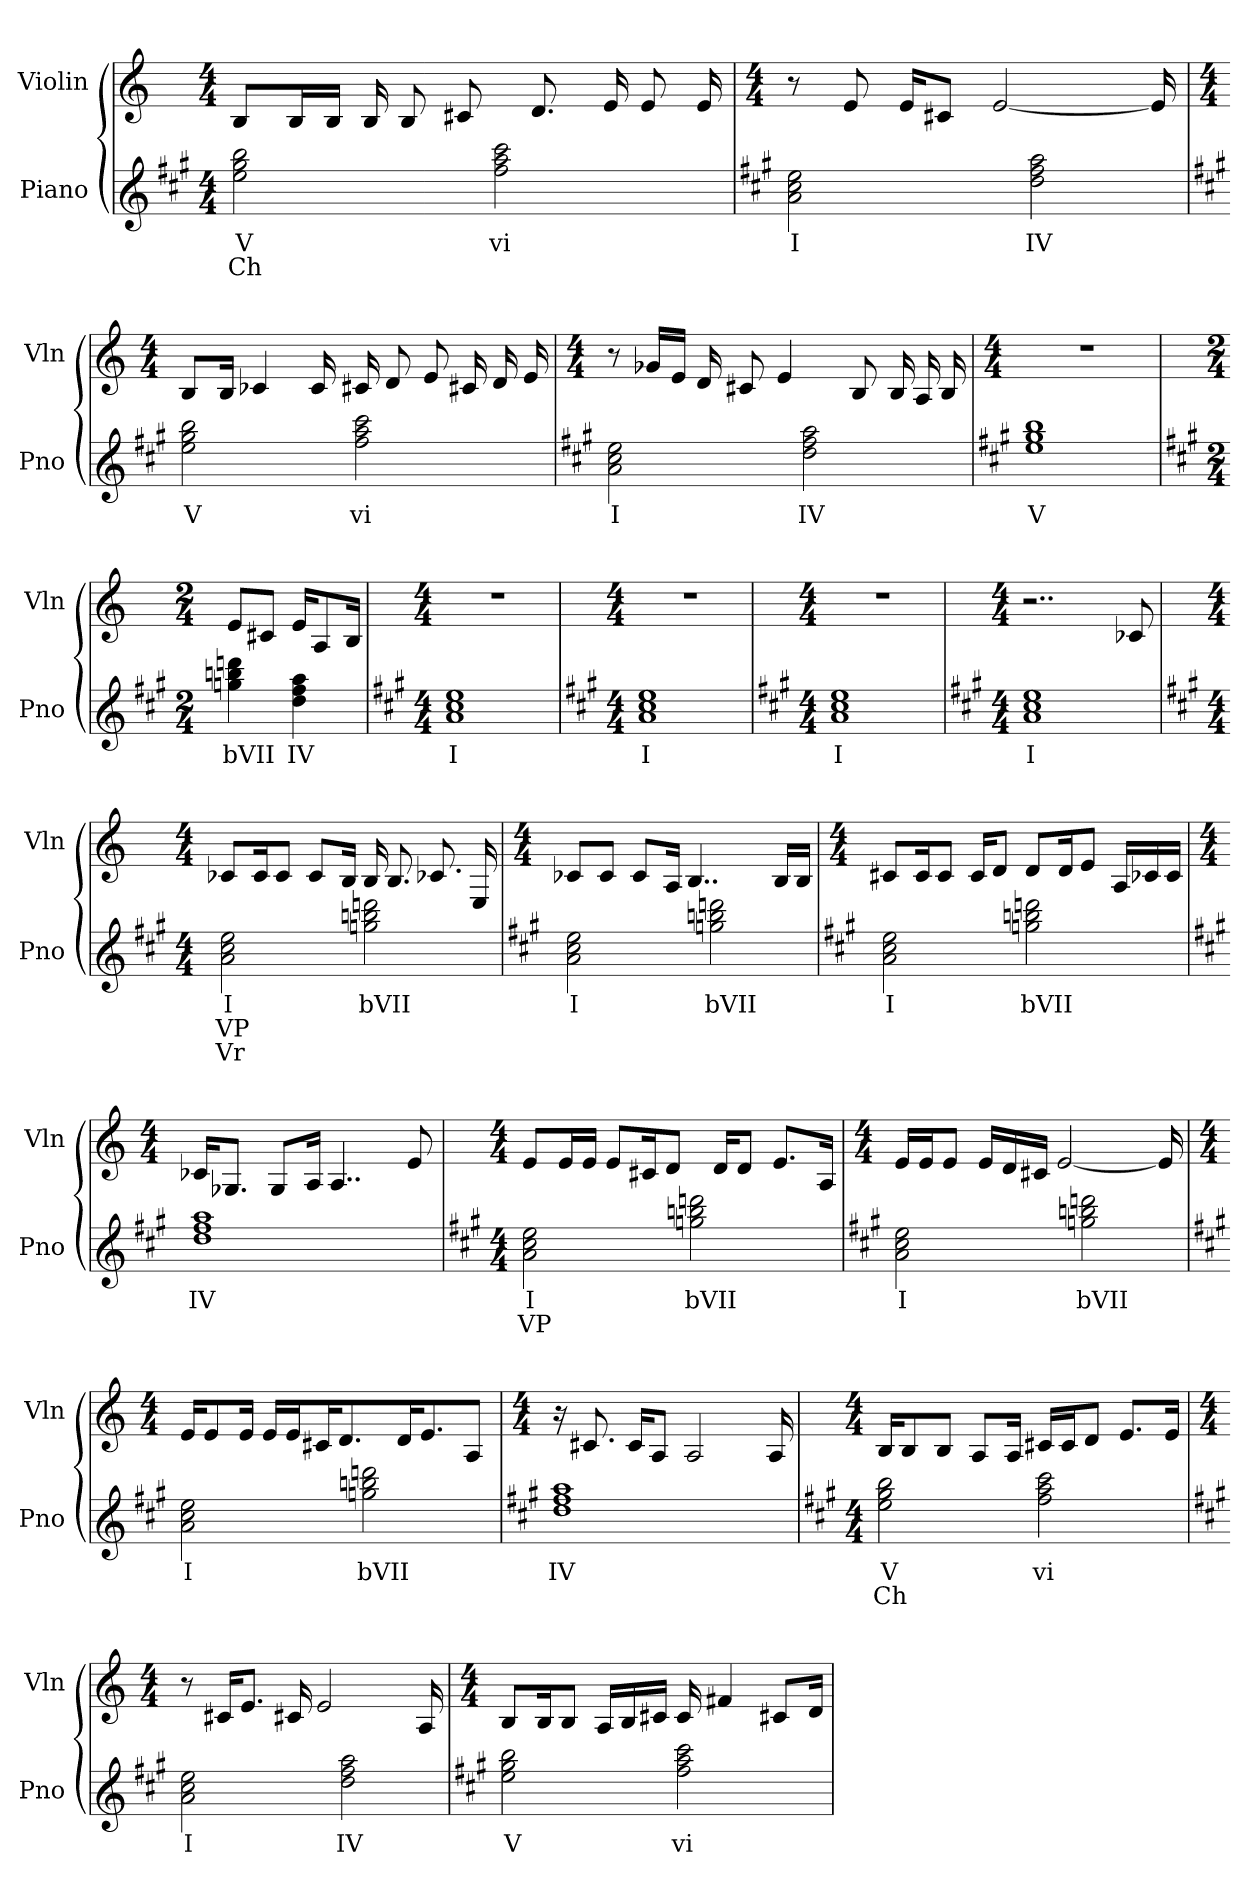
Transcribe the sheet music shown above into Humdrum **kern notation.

**kern	**text	**text	**text	**kern
*part2	*part2	*part2	*part2	*part1
*staff2	*staff2	*staff2	*staff2	*staff1
*I"Piano	*	*	*	*I"Violin
*I'Pno	*	*	*	*I'Vln
*k[f#c#g#]	*	*	*	*
*A:	*	*	*	*
*M4/4	*	*	*	*M4/4
=	=	=	=	=
2ee 2gg# 2bb	V	Ch	.	8BL
.	.	.	.	16BL
.	.	.	.	16BJJ
.	.	.	.	16BLL
.	.	.	.	8B
.	.	.	.	8c#XJ
2ff# 2aa 2ccc#	vi	.	.	.
.	.	.	.	8.dL
.	.	.	.	16eK
.	.	.	.	8e
.	.	.	.	16eJk
=	=	=	=	=
*k[f#c#g#]	*	*	*	*
*A:	*	*	*	*
*	*	*	*	*M4/4
2a 2cc# 2ee	I	.	.	8r
.	.	.	.	8e
.	.	.	.	16eKL
.	.	.	.	8c#XJ
.	.	.	.	[2e
2dd 2ff# 2aa	IV	.	.	.
.	.	.	.	16e]
=	=	=	=	=
*k[f#c#g#]	*	*	*	*
*A:	*	*	*	*
*	*	*	*	*M4/4
2ee 2gg# 2bb	V	.	.	8BL
.	.	.	.	16BJk
.	.	.	.	4c-X
.	.	.	.	16c-
2ff# 2aa 2ccc#	vi	.	.	16c#XLL
.	.	.	.	8d
.	.	.	.	8eJ
.	.	.	.	16c#XLL
.	.	.	.	16d
.	.	.	.	16eJJ
=	=	=	=	=
*k[f#c#g#]	*	*	*	*
*A:	*	*	*	*
*	*	*	*	*M4/4
2a 2cc# 2ee	I	.	.	8r
.	.	.	.	16g-XLL
.	.	.	.	16eJJ
.	.	.	.	16dLL
.	.	.	.	8c#XJ
.	.	.	.	4e
2dd 2ff# 2aa	IV	.	.	.
.	.	.	.	8B
.	.	.	.	16BLL
.	.	.	.	16A
.	.	.	.	16BJJ
=	=	=	=	=
*k[f#c#g#]	*	*	*	*
*A:	*	*	*	*
*	*	*	*	*M4/4
1ee 1gg# 1bb	V	.	.	1r
=	=	=	=	=
*k[f#c#g#]	*	*	*	*
*A:	*	*	*	*
*M2/4	*	*	*	*M2/4
4ggn 4bbn 4dddn	bVII	.	.	8eL
.	.	.	.	8c#XJ
4dd 4ff# 4aa	IV	.	.	16eKL
.	.	.	.	8A
.	.	.	.	16BJk
=	=	=	=	=
*k[f#c#g#]	*	*	*	*
*A:	*	*	*	*
*M4/4	*	*	*	*M4/4
1a 1cc# 1ee	I	.	.	1r
=	=	=	=	=
*k[f#c#g#]	*	*	*	*
*A:	*	*	*	*
*M4/4	*	*	*	*M4/4
1a 1cc# 1ee	I	.	.	1r
=	=	=	=	=
*k[f#c#g#]	*	*	*	*
*A:	*	*	*	*
*M4/4	*	*	*	*M4/4
1a 1cc# 1ee	I	.	.	1r
=	=	=	=	=
*k[f#c#g#]	*	*	*	*
*A:	*	*	*	*
*M4/4	*	*	*	*M4/4
1a 1cc# 1ee	I	.	.	2..r
.	.	.	.	8c-X
=	=	=	=	=
*k[f#c#g#]	*	*	*	*
*A:	*	*	*	*
*M4/4	*	*	*	*M4/4
2a 2cc# 2ee	I	VP	Vr	8c-XL
.	.	.	.	16c-K
.	.	.	.	8c-J
.	.	.	.	8c-L
.	.	.	.	16BJk
2ggn 2bbn 2dddn	bVII	.	.	16BLL
.	.	.	.	8.BJ
.	.	.	.	8.c-XL
.	.	.	.	16EJk
=	=	=	=	=
*k[f#c#g#]	*	*	*	*
*A:	*	*	*	*
*	*	*	*	*M4/4
2a 2cc# 2ee	I	.	.	8c-XL
.	.	.	.	8c-J
.	.	.	.	8c-L
.	.	.	.	16AJk
.	.	.	.	4..B
2ggn 2bbn 2dddn	bVII	.	.	.
.	.	.	.	16BLL
.	.	.	.	16BJJ
=	=	=	=	=
*k[f#c#g#]	*	*	*	*
*A:	*	*	*	*
*	*	*	*	*M4/4
2a 2cc# 2ee	I	.	.	8c#XL
.	.	.	.	16c#K
.	.	.	.	8c#J
.	.	.	.	16c#KL
.	.	.	.	8dJ
2ggn 2bbn 2dddn	bVII	.	.	8dL
.	.	.	.	16dK
.	.	.	.	8eJ
.	.	.	.	16ALL
.	.	.	.	16c-X
.	.	.	.	16c-JJ
=	=	=	=	=
*k[f#c#g#]	*	*	*	*
*A:	*	*	*	*
*	*	*	*	*M4/4
1dd 1ff# 1aa	IV	.	.	16c-XKL
.	.	.	.	8.G-XJ
.	.	.	.	8G-L
.	.	.	.	16AJk
.	.	.	.	4..A
.	.	.	.	8e
=	=	=	=	=
*k[f#c#g#]	*	*	*	*
*A:	*	*	*	*
*M4/4	*	*	*	*M4/4
2a 2cc# 2ee	I	VP	.	8eL
.	.	.	.	16eL
.	.	.	.	16eJJ
.	.	.	.	8eL
.	.	.	.	16c#XK
.	.	.	.	8dJ
2ggn 2bbn 2dddn	bVII	.	.	.
.	.	.	.	16dKL
.	.	.	.	8dJ
.	.	.	.	8.eL
.	.	.	.	16AJk
=	=	=	=	=
*k[f#c#g#]	*	*	*	*
*A:	*	*	*	*
*	*	*	*	*M4/4
2a 2cc# 2ee	I	.	.	16eLL
.	.	.	.	16eJ
.	.	.	.	8eJ
.	.	.	.	16eLL
.	.	.	.	16d
.	.	.	.	16c#XJJ
.	.	.	.	[2e
2ggn 2bbn 2dddn	bVII	.	.	.
.	.	.	.	16e]
=	=	=	=	=
*k[f#c#g#]	*	*	*	*
*A:	*	*	*	*
*	*	*	*	*M4/4
2a 2cc# 2ee	I	.	.	16eKL
.	.	.	.	8e
.	.	.	.	16eJk
.	.	.	.	16eLL
.	.	.	.	16eJ
.	.	.	.	16c#XL
.	.	.	.	8.dJ
2ggn 2bbn 2dddn	bVII	.	.	.
.	.	.	.	16dKL
.	.	.	.	8.eJ
.	.	.	.	8AJ
=	=	=	=	=
*k[f#c#g#]	*	*	*	*
*A:	*	*	*	*
*	*	*	*	*M4/4
1dd 1ff# 1aa	IV	.	.	16r
.	.	.	.	8.c#X
.	.	.	.	16c#KL
.	.	.	.	8AJ
.	.	.	.	2A
.	.	.	.	16A
=	=	=	=	=
*k[f#c#g#]	*	*	*	*
*A:	*	*	*	*
*M4/4	*	*	*	*M4/4
2ee 2gg# 2bb	V	Ch	.	16BKL
.	.	.	.	8B
.	.	.	.	8BJ
.	.	.	.	8AL
.	.	.	.	16AJk
2ff# 2aa 2ccc#	vi	.	.	16c#XLL
.	.	.	.	16c#J
.	.	.	.	8dJ
.	.	.	.	8.eL
.	.	.	.	16eJk
=	=	=	=	=
*k[f#c#g#]	*	*	*	*
*A:	*	*	*	*
*	*	*	*	*M4/4
2a 2cc# 2ee	I	.	.	8r
.	.	.	.	16c#XKL
.	.	.	.	8.eJ
.	.	.	.	16c#X
.	.	.	.	2e
2dd 2ff# 2aa	IV	.	.	.
.	.	.	.	16A
=	=	=	=	=
*k[f#c#g#]	*	*	*	*
*A:	*	*	*	*
*	*	*	*	*M4/4
2ee 2gg# 2bb	V	.	.	8BL
.	.	.	.	16BK
.	.	.	.	8BJ
.	.	.	.	16ALL
.	.	.	.	16B
.	.	.	.	16c#XJJ
2ff# 2aa 2ccc#	vi	.	.	16c#
.	.	.	.	4f#X
.	.	.	.	8c#XL
.	.	.	.	16dJk
=	=	=	=	=
*-	*-	*-	*-	*-
